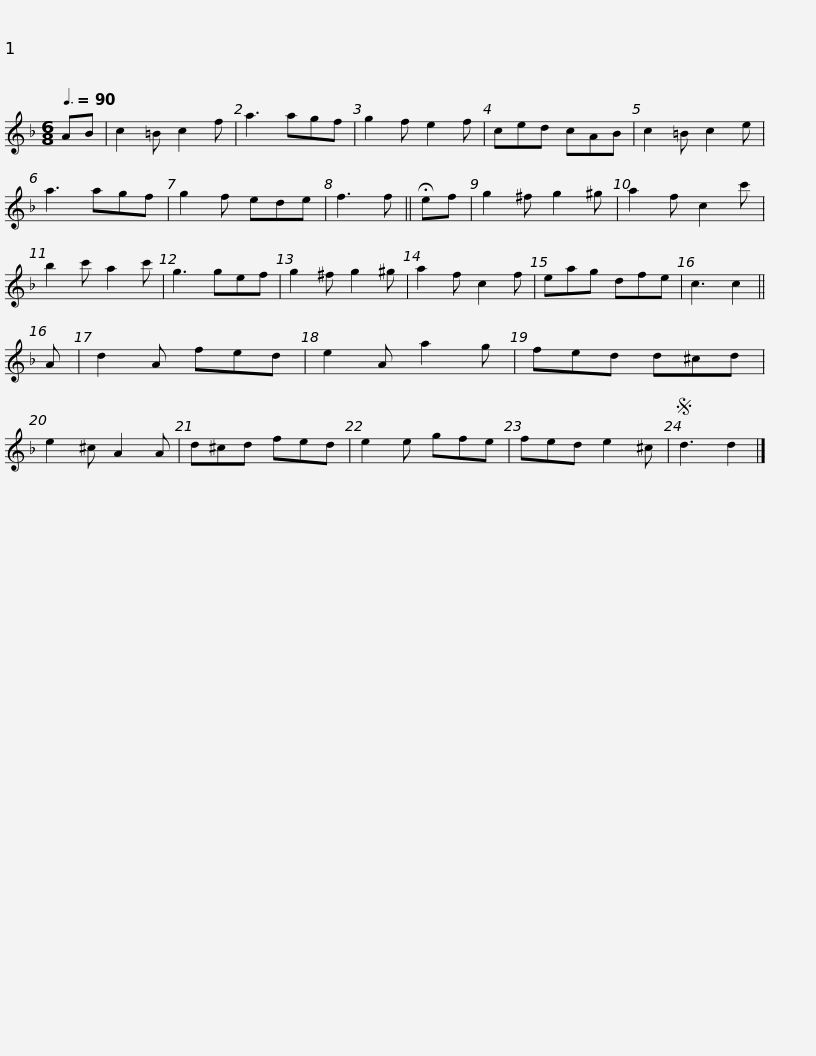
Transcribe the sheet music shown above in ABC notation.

X:1
L:1/8
Q:3/8=90
M:6/8
I:linebreak $
K:F
V:1 treble
V:1
 AB | c2 =B c2 f | a3 agf | g2 f e2 f | ced cAB | %5
 c2 =B c2 e | a3 agf | g2 f ede | f3 f || !fermata!ef |$ %10
 g2 ^f g2 ^g | a2 f c2 c' | b2 c' a2 c' | g3 gef | g2 ^f g2 ^g | %15
 a2 f c2 f | eag dfe | c3 c2 || A |$ d2 A fed | %20
 e2 A a2 g | fed d^cd | e2 ^c A2 A | d^cd fed | e2 e gfe | %25
 fed e2 ^c |S d3 d2 |] %27
